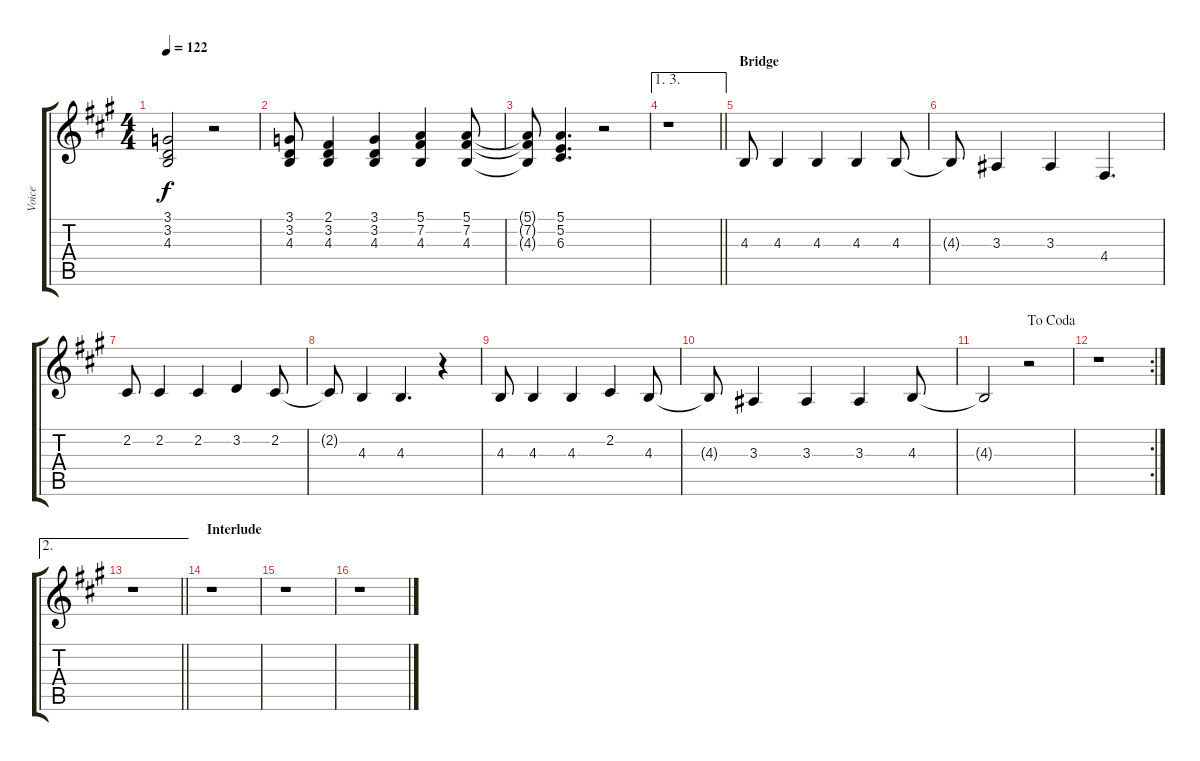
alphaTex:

\track ("Voice" "Voice") {instrument synthvoice}
\staff {score tabs}
\tuning (E4 B3 G3 D3 A2 E2) {hide}
\ts (4 4)
\tempo 122
\clef g2
\ks a
(3.1{t} 3.2{t} 4.3{t}).2{dy f} r.2 |
(3.1 3.2 4.3).8 (2.1 3.2 4.3).4 (3.1 3.2 4.3).4 (5.1 7.2 4.3).4 (5.1 7.2 4.3).8 |
(5.1{t} 7.2{t} 4.3{t}).8 (5.1 5.2 6.3).4{d} r.2 |
\ae (1 3)
\barLineRight lightlight
r.1 |
\section ("" "Bridge")
4.3.8 4.3.4 4.3.4 4.3.4 4.3.8 |
4.3{t}.8 3.3.4 3.3.4 4.4.4{d} |
2.2.8 2.2.4 2.2.4 3.2.4 2.2.8 |
2.2{t}.8 4.3.4 4.3.4{d} r.4 |
4.3.8 4.3.4 4.3.4 2.2.4 4.3.8 |
4.3{t}.8 3.3.4 3.3.4 3.3.4 4.3.8 |
\jump dacoda
4.3{t}.2 r.2 |
\rc 2
r.1 |
\ae 2
\barLineRight lightlight
r.1 |
\section ("" "Interlude")
r.1 |
r.1 |
r.1
